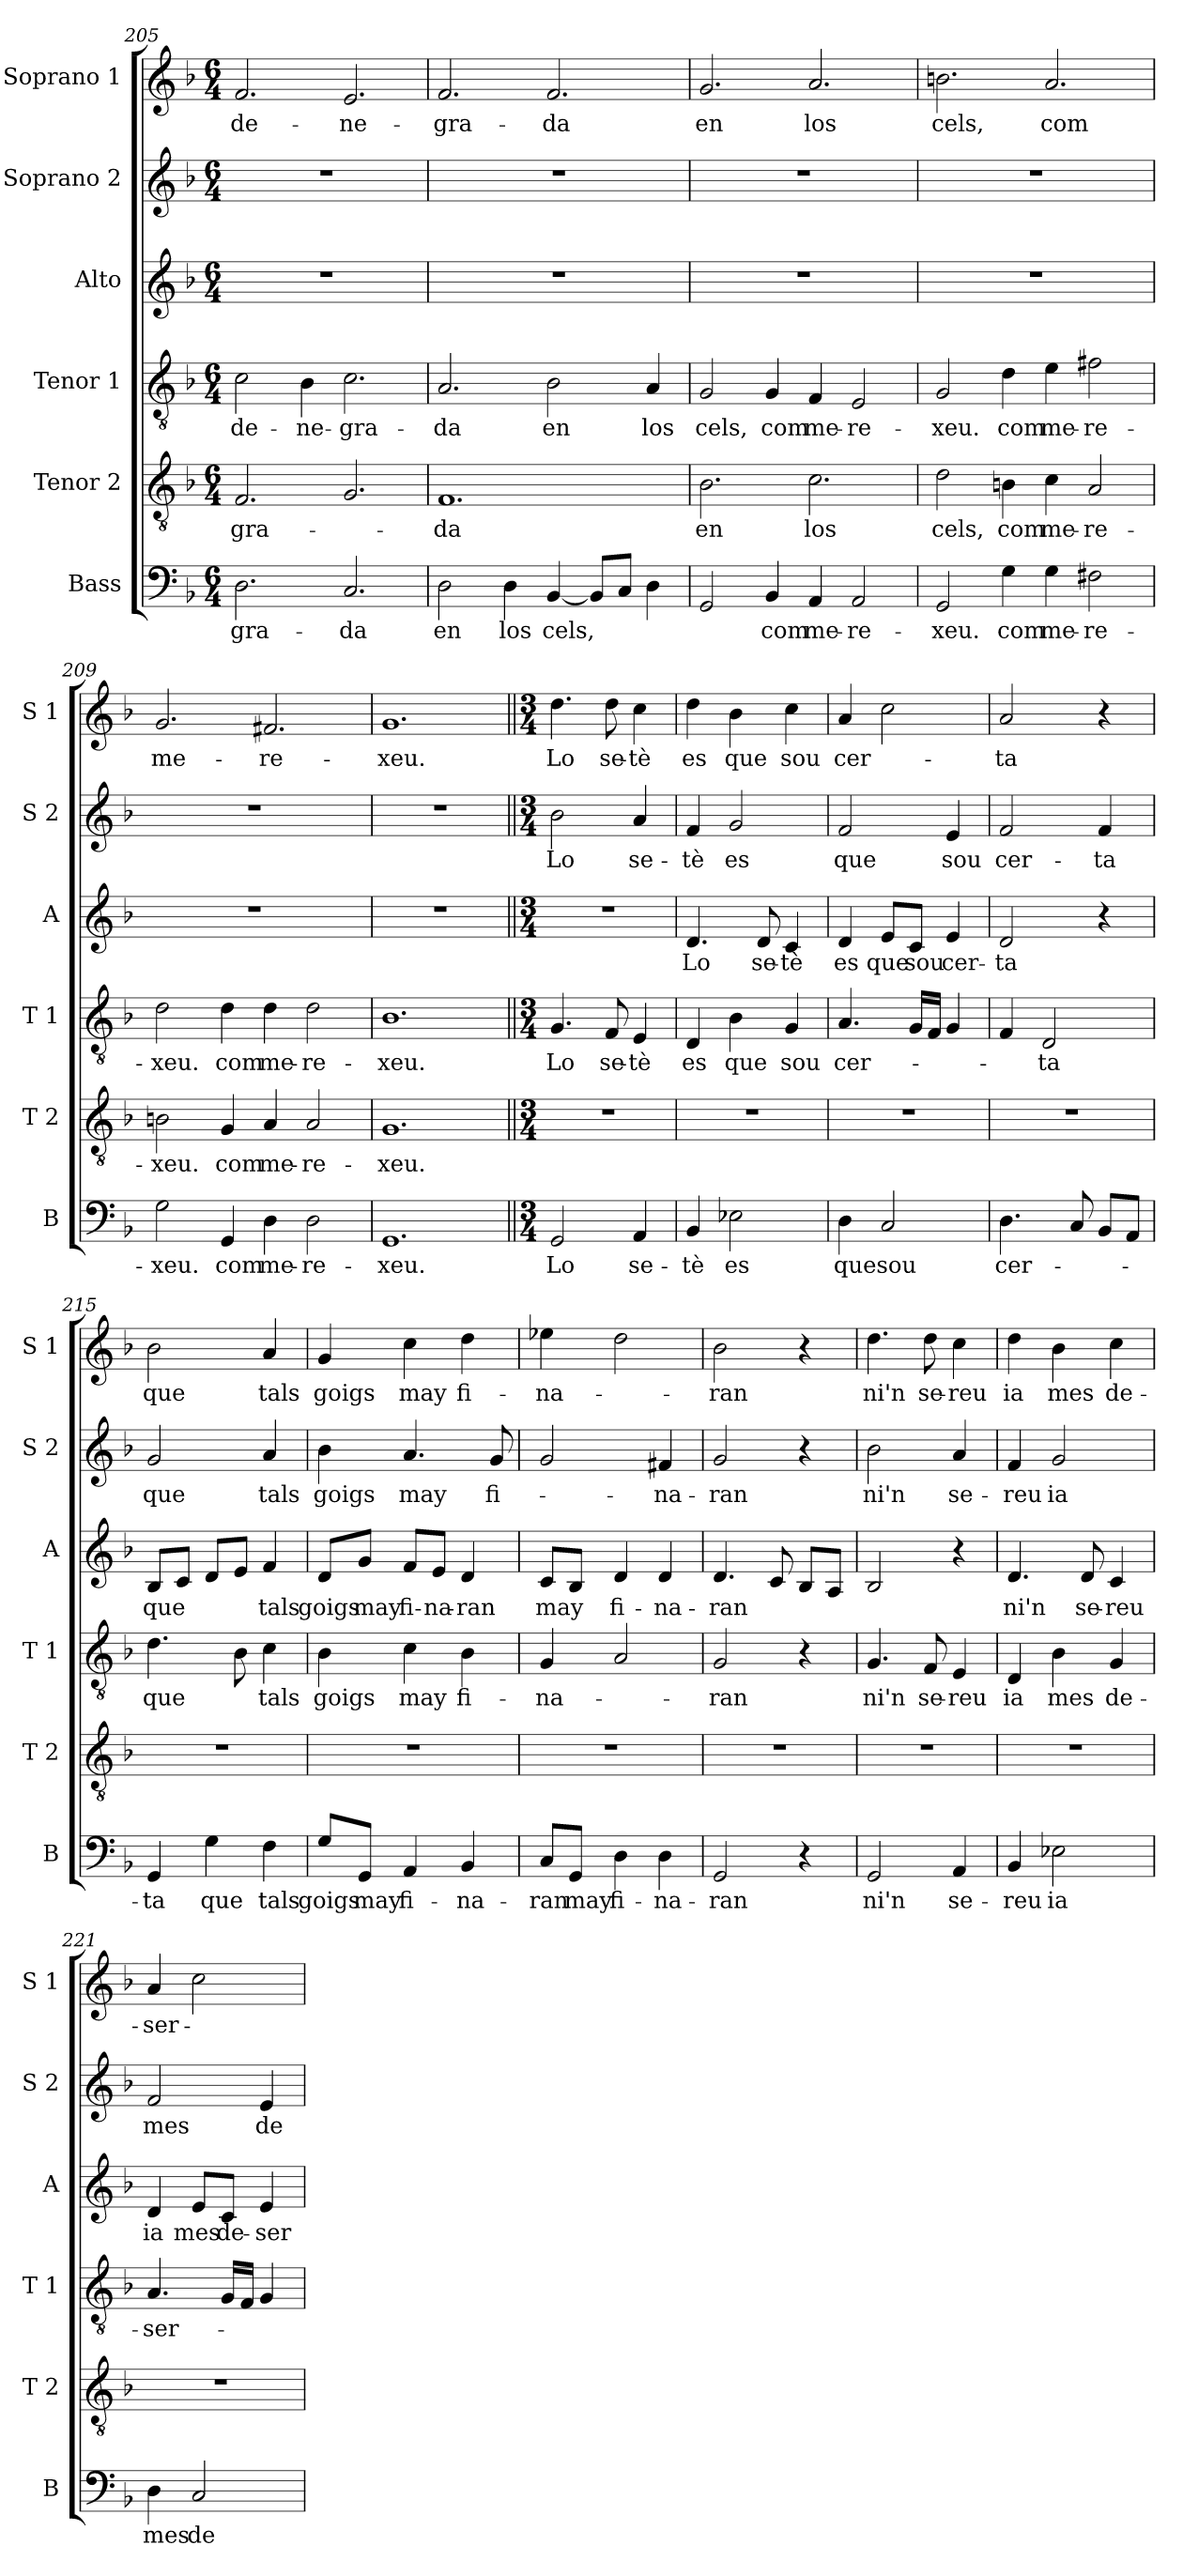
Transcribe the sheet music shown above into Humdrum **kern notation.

**kern	**text	**kern	**text	**kern	**text	**kern	**text	**kern	**text	**kern	**text
*part6	*part6	*part5	*part5	*part4	*part4	*part3	*part3	*part2	*part2	*part1	*part1
*staff6	*staff6	*staff5	*staff5	*staff4	*staff4	*staff3	*staff3	*staff2	*staff2	*staff1	*staff1
*I"Bass	*	*I"Tenor 2	*	*I"Tenor 1	*	*I"Alto	*	*I"Soprano 2	*	*I"Soprano 1	*
*I'B	*	*I'T 2	*	*I'T 1	*	*I'A	*	*I'S 2	*	*I'S 1	*
*clefF4	*	*clefGv2	*	*clefGv2	*	*clefG2	*	*clefG2	*	*clefG2	*
*k[b-]	*	*k[b-]	*	*k[b-]	*	*k[b-]	*	*k[b-]	*	*k[b-]	*
*F:	*	*F:	*	*F:	*	*F:	*	*F:	*	*F:	*
*M6/4	*	*M6/4	*	*M6/4	*	*M6/4	*	*M6/4	*	*M6/4	*
=205	=205	=205	=205	=205	=205	=205	=205	=205	=205	=205	=205
2.D\	-gra-	2.F/	-gra-	2c\	de-	1.r	.	1.r	.	2.f/	de-
.	.	.	.	4B-\	-ne-	.	.	.	.	.	.
2.C/	-da	2.G/	.	2.c\	-gra-	.	.	.	.	2.e/	-ne-
!!LO:LB:g=z
=206	=206	=206	=206	=206	=206	=206	=206	=206	=206	=206	=206
2D\	en	1.F	-da	2.A/	-da	1.r	.	1.r	.	2.f/	-gra-
4D\	los	.	.	.	.	.	.	.	.	.	.
[4BB-/	cels,	.	.	2B-\	en	.	.	.	.	2.f/	-da
8BB-/L]	.	.	.	.	.	.	.	.	.	.	.
8C/J	.	.	.	.	.	.	.	.	.	.	.
4D\	.	.	.	4A/	los	.	.	.	.	.	.
=207	=207	=207	=207	=207	=207	=207	=207	=207	=207	=207	=207
2GG/	.	2.B-\	en	2G/	cels,	1.r	.	1.r	.	2.g/	en
4BB-/	com	.	.	4G/	com	.	.	.	.	.	.
4AA/	me-	2.c\	los	4F/	me-	.	.	.	.	2.a/	los
2AA/	-re-	.	.	2E/	-re-	.	.	.	.	.	.
=208	=208	=208	=208	=208	=208	=208	=208	=208	=208	=208	=208
2GG/	-xeu.	2d\	cels,	2G/	-xeu.	1.r	.	1.r	.	2.bn\	cels,
4G\	com	4Bn\	com	4d\	com	.	.	.	.	.	.
4G\	me-	4c\	me-	4e\	me-	.	.	.	.	2.a/	com
2F#X\	-re-	2A/	-re-	2f#X\	-re-	.	.	.	.	.	.
=209	=209	=209	=209	=209	=209	=209	=209	=209	=209	=209	=209
2G\	-xeu.	2Bn\	-xeu.	2d\	-xeu.	1.r	.	1.r	.	2.g/	me-
4GG/	com	4G/	com	4d\	com	.	.	.	.	.	.
4D\	me-	4A/	me-	4d\	me-	.	.	.	.	2.f#X/	-re-
2D\	-re-	2A/	-re-	2d\	-re-	.	.	.	.	.	.
=210	=210	=210	=210	=210	=210	=210	=210	=210	=210	=210	=210
1.GG	-xeu.	1.G	-xeu.	1.B-	-xeu.	1.r	.	1.r	.	1.g	-xeu.
!!LO:PB:g=z
=211||	=211||	=211||	=211||	=211||	=211||	=211||	=211||	=211||	=211||	=211||	=211||
*M3/4	*	*M3/4	*	*M3/4	*	*M3/4	*	*M3/4	*	*M3/4	*
2GG/	Lo	2.r	.	4.G/	Lo	2.r	.	2b-\	Lo	4.dd\	Lo
.	.	.	.	8F/	se-	.	.	.	.	8dd\	se-
4AA/	se-	.	.	4E/	-tè	.	.	4a/	se-	4cc\	-tè
=212	=212	=212	=212	=212	=212	=212	=212	=212	=212	=212	=212
4BB-/	-tè	2.r	.	4D/	es	4.d/	Lo	4f/	-tè	4dd\	es
2E-X\	es	.	.	4B-\	que	.	.	2g/	es	4b-\	que
.	.	.	.	.	.	8d/	se-	.	.	.	.
.	.	.	.	4G/	sou	4c/	-tè	.	.	4cc\	sou
=213	=213	=213	=213	=213	=213	=213	=213	=213	=213	=213	=213
4D\	que	2.r	.	4.A/	cer-	4d/	es	2f/	que	4a/	cer-
2C/	sou	.	.	.	.	8e/L	que	.	.	2cc\	.
.	.	.	.	16G/LL	.	8c/J	sou	.	.	.	.
.	.	.	.	16F/JJ	.	.	.	.	.	.	.
.	.	.	.	4G/	.	4e/	cer-	4e/	sou	.	.
=214	=214	=214	=214	=214	=214	=214	=214	=214	=214	=214	=214
4.D\	cer-	2.r	.	4F/	.	2d/	-ta	2f/	cer-	2a/	-ta
.	.	.	.	2D/	-ta	.	.	.	.	.	.
8C/	.	.	.	.	.	.	.	.	.	.	.
8BB-/L	.	.	.	.	.	4r	.	4f/	-ta	4r	.
8AA/J	.	.	.	.	.	.	.	.	.	.	.
=215	=215	=215	=215	=215	=215	=215	=215	=215	=215	=215	=215
4GG/	-ta	2.r	.	4.d\	que	8B-/L	que	2g/	que	2b-\	que
.	.	.	.	.	.	8c/J	.	.	.	.	.
4G\	que	.	.	.	.	8d/L	.	.	.	.	.
.	.	.	.	8B-\	.	8e/J	.	.	.	.	.
4F\	tals	.	.	4c\	tals	4f/	tals	4a/	tals	4a/	tals
=216	=216	=216	=216	=216	=216	=216	=216	=216	=216	=216	=216
8G/L	goigs	2.r	.	4B-\	goigs	8d/L	goigs	4b-\	goigs	4g/	goigs
8GG/J	may	.	.	.	.	8g/J	may	.	.	.	.
4AA/	fi-	.	.	4c\	may	8f/L	fi-	4.a/	may	4cc\	may
.	.	.	.	.	.	8e/J	-na-	.	.	.	.
4BB-/	-na-	.	.	4B-\	fi-	4d/	-ran	.	.	4dd\	fi-
.	.	.	.	.	.	.	.	8g/	fi-	.	.
!!LO:LB:g=z
=217	=217	=217	=217	=217	=217	=217	=217	=217	=217	=217	=217
8C/L	-ran	2.r	.	4G/	-na-	8c/L	may	2g/	.	4ee-X\	-na-
8GG/J	may	.	.	.	.	8B-/J	.	.	.	.	.
4D\	fi-	.	.	2A/	.	4d/	fi-	.	.	2dd\	.
4D\	-na-	.	.	.	.	4d/	-na-	4f#X/	-na-	.	.
=218	=218	=218	=218	=218	=218	=218	=218	=218	=218	=218	=218
2GG/	-ran	2.r	.	2G/	-ran	4.d/	-ran	2g/	-ran	2b-\	-ran
.	.	.	.	.	.	8c/	.	.	.	.	.
4r	.	.	.	4r	.	8B-/L	.	4r	.	4r	.
.	.	.	.	.	.	8A/J	.	.	.	.	.
=219	=219	=219	=219	=219	=219	=219	=219	=219	=219	=219	=219
2GG/	ni'n	2.r	.	4.G/	ni'n	2B-/	.	2b-\	ni'n	4.dd\	ni'n
.	.	.	.	8F/	se-	.	.	.	.	8dd\	se-
4AA/	se-	.	.	4E/	-reu	4r	.	4a/	se-	4cc\	-reu
=220	=220	=220	=220	=220	=220	=220	=220	=220	=220	=220	=220
4BB-/	-reu	2.r	.	4D/	ia	4.d/	ni'n	4f/	-reu	4dd\	ia
2E-X\	ia	.	.	4B-\	mes	.	.	2g/	ia	4b-\	mes
.	.	.	.	.	.	8d/	se-	.	.	.	.
.	.	.	.	4G/	de-	4c/	-reu	.	.	4cc\	de-
=221	=221	=221	=221	=221	=221	=221	=221	=221	=221	=221	=221
4D\	mes	2.r	.	4.A/	-ser-	4d/	ia	2f/	mes	4a/	-ser-
2C/	de-	.	.	.	.	8e/L	mes	.	.	2cc\	.
.	.	.	.	16G/LL	.	8c/J	de-	.	.	.	.
.	.	.	.	16F/JJ	.	.	.	.	.	.	.
.	.	.	.	4G/	.	4e/	-ser-	4e/	de-	.	.
=	=	=	=	=	=	=	=	=	=	=	=
*-	*-	*-	*-	*-	*-	*-	*-	*-	*-	*-	*-
